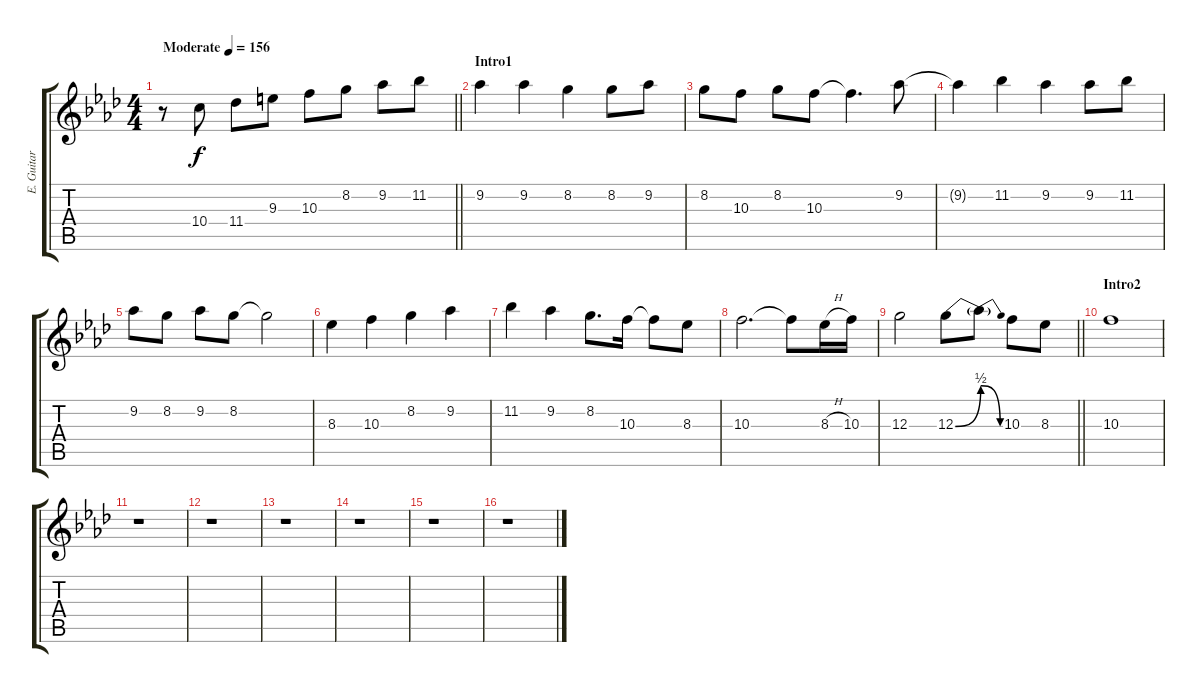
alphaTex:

\track ("E. Guitar II" "E. Guitar ") {instrument electricguitarclean}
\staff {score tabs}
\tuning (E4 B3 G3 D3 A2 E2) {hide}
\ts (4 4)
\tempo (156 "Moderate")
\clef g2
\barLineRight lightlight
\ks ab
r.8{dy f instrument electricguitarclean} 10.4.8 11.4.8 9.3.8 10.3.8 8.2.8 9.2.8 11.2.8 |
\section ("" "Intro1")
9.2.4 9.2.4 8.2.4 8.2.8 9.2.8 |
8.2.8 10.3.8 8.2.8 10.3.8 10.3{t}.4{d} 9.2.8 |
9.2{t}.4 11.2.4 9.2.4 9.2.8 11.2.8 |
9.2.8 8.2.8 9.2.8 8.2.8 8.2{t}.2 |
8.3.4 10.3.4 8.2.4 9.2.4 |
11.2.4 9.2.4 8.2.8{d} 10.3.16 10.3{t}.8 8.3.8 |
10.3.2{d} 10.3{t}.8 8.3{h}.16 10.3.16 |
\barLineRight lightlight
12.3.2 12.3{be (bend 0 0 60 2)}.8 12.3{be (release 0 2 60 0) t}.8 10.3.8 8.3.8 |
\section ("" "Intro2")
10.3.1 |
r.1 |
r.1 |
r.1 |
r.1 |
r.1 |
r.1
